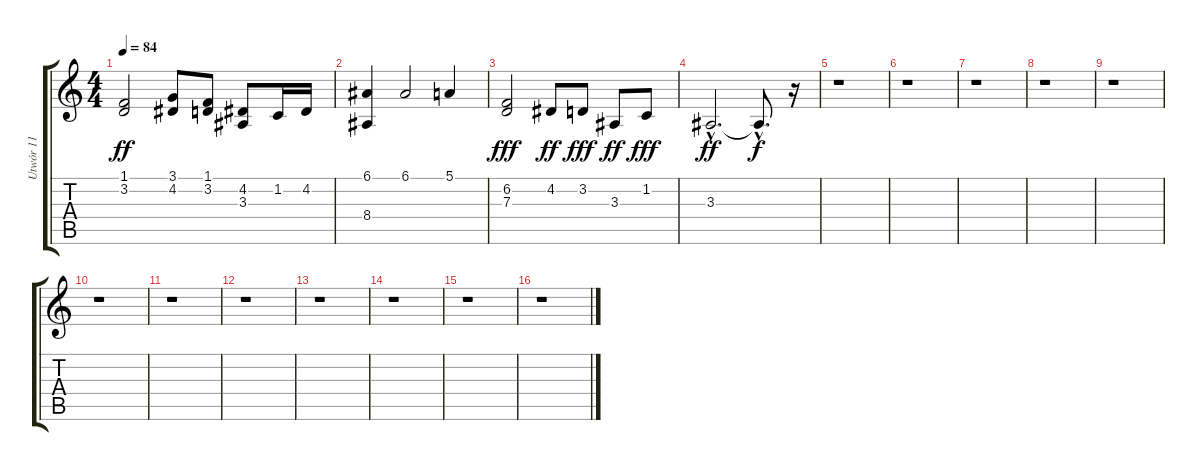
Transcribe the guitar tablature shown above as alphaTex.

\track ("Utwór 11" "Utwór 11") {instrument violin}
\staff {score tabs}
\tuning (E4 B3 G3 D3 A2 E2) {hide}
\ts (4 4)
\tempo 84
\clef g2
\ks c
(1.1 3.2).2{dy ff} (3.1 4.2).8 (1.1 3.2).8 (4.2 3.3).8 1.2.16 4.2.16 |
(6.1 8.4).4 6.1.2 5.1.4 |
(6.2 7.3).2{dy fff} 4.2.8{dy ff} 3.2.8{dy fff} 3.3.8{dy ff} 1.2.8{dy fff} |
3.3{hac}.2{d dy ff} 3.3{hac t}.8{d dy f} r.16 |
r.1 |
r.1 |
r.1 |
r.1 |
r.1 |
r.1 |
r.1 |
r.1 |
r.1 |
r.1 |
r.1 |
r.1
